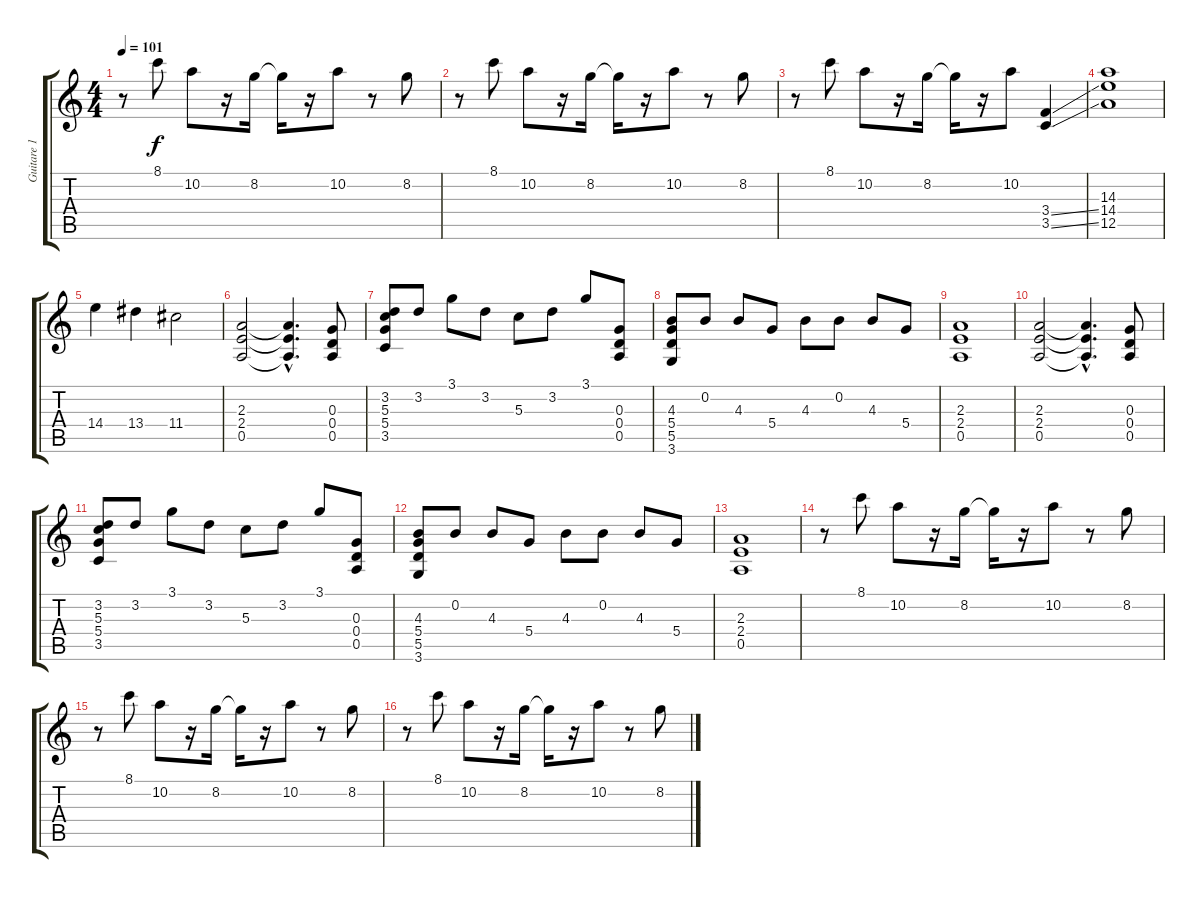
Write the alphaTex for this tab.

\track ("Guitare 1" "Guitare 1") {instrument electricguitarclean}
\staff {score tabs}
\tuning (E4 B3 G3 D3 A2 E2) {hide}
\ts (4 4)
\tempo 101
\clef g2
\ks c
r.8{dy f} 8.1.8 10.2.8 r.16 8.2.16 8.2{t}.16 r.16 10.2.8 r.8 8.2.8 |
r.8 8.1.8 10.2.8 r.16 8.2.16 8.2{t}.16 r.16 10.2.8 r.8 8.2.8 |
r.8 8.1.8 10.2.8 r.16 8.2.16 8.2{t}.16 r.16 10.2.8 (3.4{ss} 3.5{ss}).4 |
(14.3 14.4 12.5).1 |
14.4.4 13.4.4 11.4.2 |
(2.3 2.4 0.5).2 (2.3{hac t} 2.4{hac t} 0.5{hac t}).4{d} (0.3 0.4 0.5).8 |
(3.2 5.3 5.4 3.5).8 3.2.8 3.1.8 3.2.8 5.3.8 3.2.8 3.1.8 (0.3 0.4 0.5).8 |
(4.3 5.4 5.5 3.6).8 0.2.8 4.3.8 5.4.8 4.3.8 0.2.8 4.3.8 5.4.8 |
(2.3 2.4 0.5).1 |
(2.3 2.4 0.5).2 (2.3{hac t} 2.4{hac t} 0.5{hac t}).4{d} (0.3 0.4 0.5).8 |
(3.2 5.3 5.4 3.5).8 3.2.8 3.1.8 3.2.8 5.3.8 3.2.8 3.1.8 (0.3 0.4 0.5).8 |
(4.3 5.4 5.5 3.6).8 0.2.8 4.3.8 5.4.8 4.3.8 0.2.8 4.3.8 5.4.8 |
(2.3 2.4 0.5).1 |
r.8 8.1.8 10.2.8 r.16 8.2.16 8.2{t}.16 r.16 10.2.8 r.8 8.2.8 |
r.8 8.1.8 10.2.8 r.16 8.2.16 8.2{t}.16 r.16 10.2.8 r.8 8.2.8 |
r.8 8.1.8 10.2.8 r.16 8.2.16 8.2{t}.16 r.16 10.2.8 r.8 8.2.8
